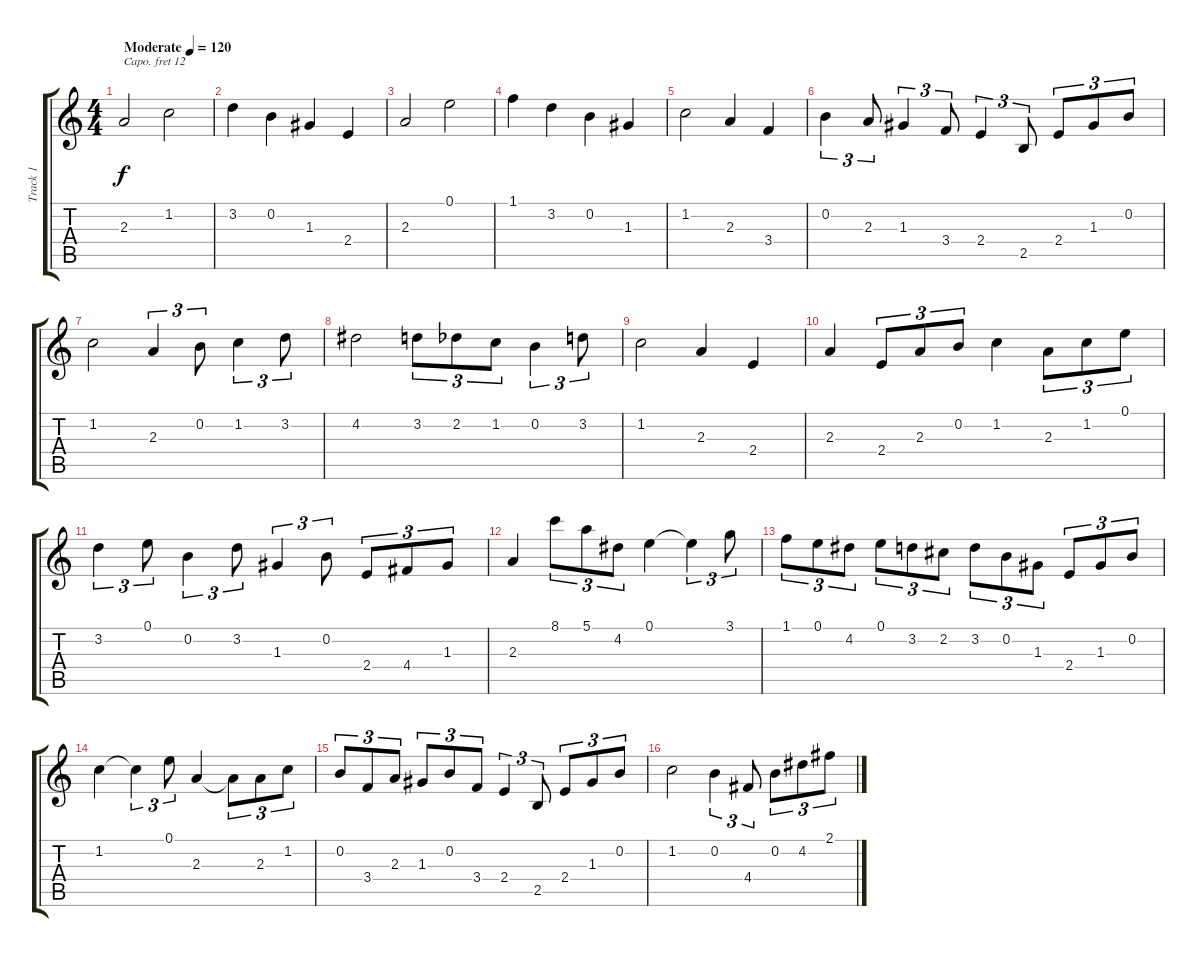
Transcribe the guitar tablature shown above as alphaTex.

\track ("Track 1" "Track 1") {instrument acousticgrandpiano}
\staff {score tabs}
\capo 12
\tuning (E4 B3 G3 D3 A2 E2) {hide}
\ts (4 4)
\tempo (120 "Moderate")
\clef g2
\ks c
2.3.2{dy f instrument acousticgrandpiano} 1.2.2 |
3.2.4 0.2.4 1.3.4 2.4.4 |
2.3.2 0.1.2 |
1.1.4 3.2.4 0.2.4 1.3.4 |
1.2.2 2.3.4 3.4.4 |
0.2.4{tu (3 2)} 2.3.8{tu (3 2)} 1.3.4{tu (3 2)} 3.4.8{tu (3 2)} 2.4.4{tu (3 2)} 2.5.8{tu (3 2)} 2.4.8{tu (3 2)} 1.3.8{tu (3 2)} 0.2.8{tu (3 2)} |
1.2.2 2.3.4{tu (3 2)} 0.2.8{tu (3 2)} 1.2.4{tu (3 2)} 3.2.8{tu (3 2)} |
4.2.2 3.2.8{tu (3 2)} 2.2{acc b}.8{tu (3 2)} 1.2.8{tu (3 2)} 0.2.4{tu (3 2)} 3.2.8{tu (3 2)} |
1.2.2 2.3.4 2.4.4 |
2.3.4 2.4.8{tu (3 2)} 2.3.8{tu (3 2)} 0.2.8{tu (3 2)} 1.2.4 2.3.8{tu (3 2)} 1.2.8{tu (3 2)} 0.1.8{tu (3 2)} |
3.2.4{tu (3 2)} 0.1.8{tu (3 2)} 0.2.4{tu (3 2)} 3.2.8{tu (3 2)} 1.3.4{tu (3 2)} 0.2.8{tu (3 2)} 2.4.8{tu (3 2)} 4.4.8{tu (3 2)} 1.3.8{tu (3 2)} |
2.3.4 8.1.8{tu (3 2)} 5.1.8{tu (3 2)} 4.2.8{tu (3 2)} 0.1.4 0.1{t}.4{tu (3 2)} 3.1.8{tu (3 2)} |
1.1.8{tu (3 2)} 0.1.8{tu (3 2)} 4.2.8{tu (3 2)} 0.1.8{tu (3 2)} 3.2.8{tu (3 2)} 2.2.8{tu (3 2)} 3.2.8{tu (3 2)} 0.2.8{tu (3 2)} 1.3.8{tu (3 2)} 2.4.8{tu (3 2)} 1.3.8{tu (3 2)} 0.2.8{tu (3 2)} |
1.2.4 1.2{t}.4{tu (3 2)} 0.1.8{tu (3 2)} 2.3.4 2.3{t}.8{tu (3 2)} 2.3.8{tu (3 2)} 1.2.8{tu (3 2)} |
0.2.8{tu (3 2)} 3.4.8{tu (3 2)} 2.3.8{tu (3 2)} 1.3.8{tu (3 2)} 0.2.8{tu (3 2)} 3.4.8{tu (3 2)} 2.4.4{tu (3 2)} 2.5.8{tu (3 2)} 2.4.8{tu (3 2)} 1.3.8{tu (3 2)} 0.2.8{tu (3 2)} |
1.2.2 0.2.4{tu (3 2)} 4.4.8{tu (3 2)} 0.2.8{tu (3 2)} 4.2.8{tu (3 2)} 2.1.8{tu (3 2)}
